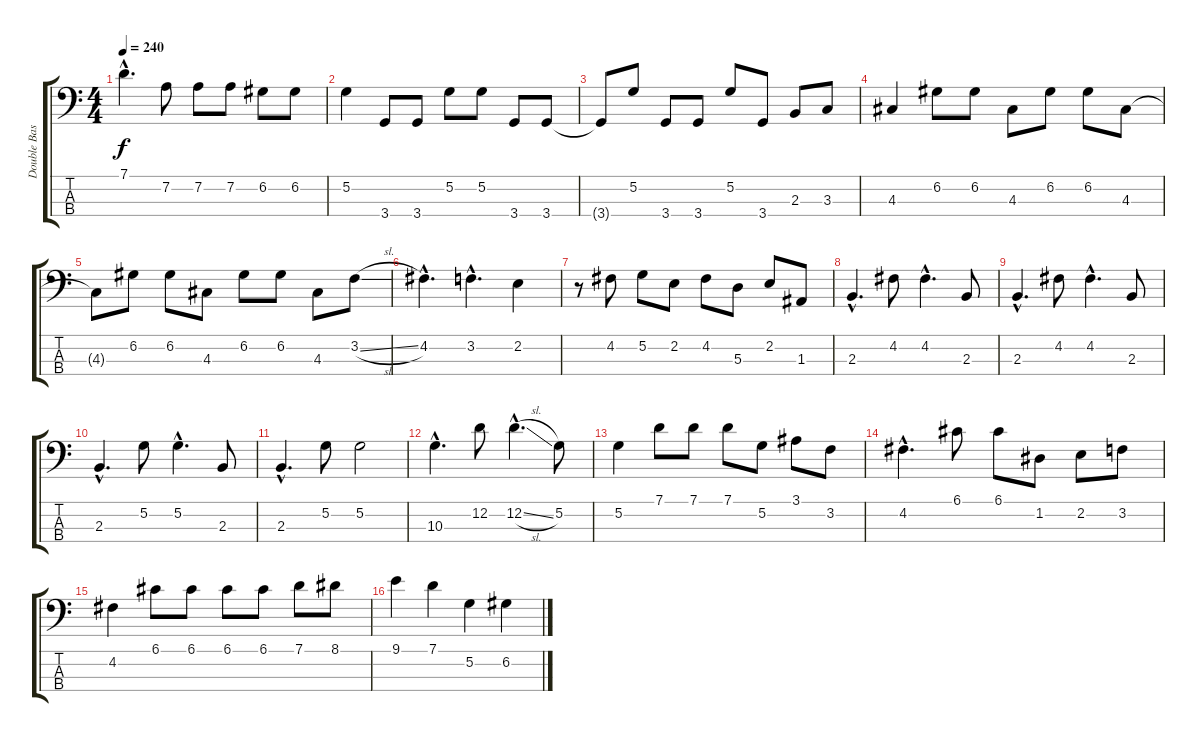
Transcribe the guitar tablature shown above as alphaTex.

\track ("Double Bass" "Double Bas") {instrument acousticbass}
\staff {score tabs}
\tuning (G2 D2 A1 E1) {hide}
\ts (4 4)
\tempo 240
\clef f4
\ks c
7.1{hac t}.4{d dy f} 7.2.8 7.2.8 7.2.8 6.2.8 6.2.8 |
5.2.4 3.4.8 3.4.8 5.2.8 5.2.8 3.4.8 3.4.8 |
3.4{t}.8 5.2.8 3.4.8 3.4.8 5.2.8 3.4.8 2.3.8 3.3.8 |
4.3.4 6.2.8 6.2.8 4.3.8 6.2.8 6.2.8 4.3.8 |
4.3{t}.8 6.2.8 6.2.8 4.3.8 6.2.8 6.2.8 4.3.8 3.2{sl}.8 |
4.2{hac}.4{d} 3.2{hac}.4{d} 2.2.4 |
r.8 4.2.8 5.2.8 2.2.8 4.2.8 5.3.8 2.2.8 1.3.8 |
2.3{hac}.4{d} 4.2.8 4.2{hac}.4{d} 2.3.8 |
2.3{hac}.4{d} 4.2.8 4.2{hac}.4{d} 2.3.8 |
2.3{hac}.4{d} 5.2.8 5.2{hac}.4{d} 2.3.8 |
2.3{hac}.4{d} 5.2.8 5.2.2 |
10.3{hac}.4{d} 12.2.8 12.2{sl hac}.4{d} 5.2.8 |
5.2.4 7.1.8 7.1.8 7.1.8 5.2.8 3.1.8 3.2.8 |
4.2{hac}.4{d} 6.1.8 6.1.8 1.2.8 2.2.8 3.2.8 |
4.2.4 6.1.8 6.1.8 6.1.8 6.1.8 7.1.8 8.1.8 |
9.1.4 7.1.4 5.2.4 6.2.4
